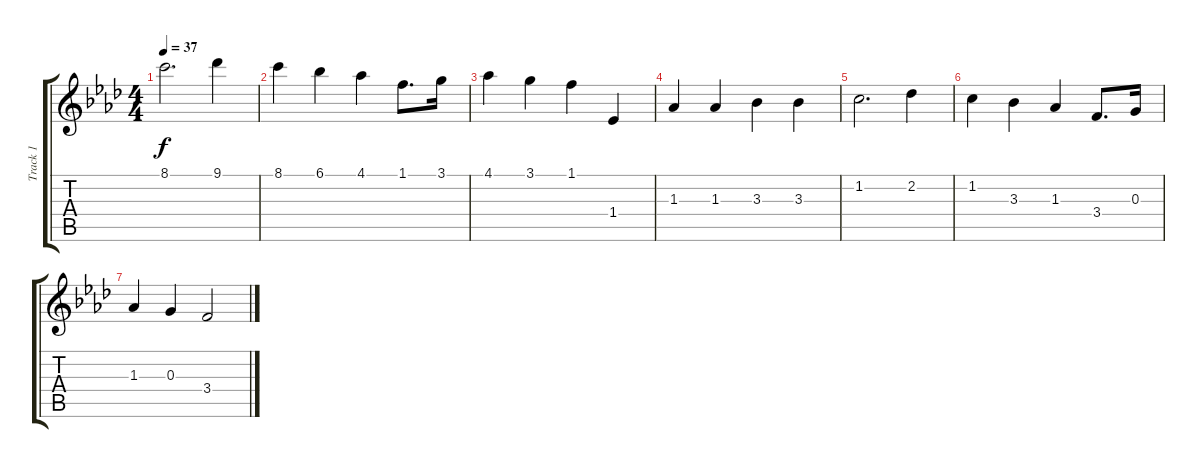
\track ("Track 1" "Track 1") {instrument acousticguitarnylon}
\staff {score tabs}
\tuning (E4 B3 G3 D3 A2 E2) {hide}
\ts (4 4)
\tempo 37
\clef g2
\ks fminor
8.1.2{d dy f} 9.1.4 |
8.1.4 6.1.4 4.1.4 1.1.8{d} 3.1.16 |
4.1.4 3.1.4 1.1.4 1.4.4 |
1.3.4 1.3.4 3.3.4 3.3.4 |
1.2.2{d} 2.2.4 |
1.2.4 3.3.4 1.3.4 3.4.8{d} 0.3.16 |
1.3.4 0.3.4 3.4.2
